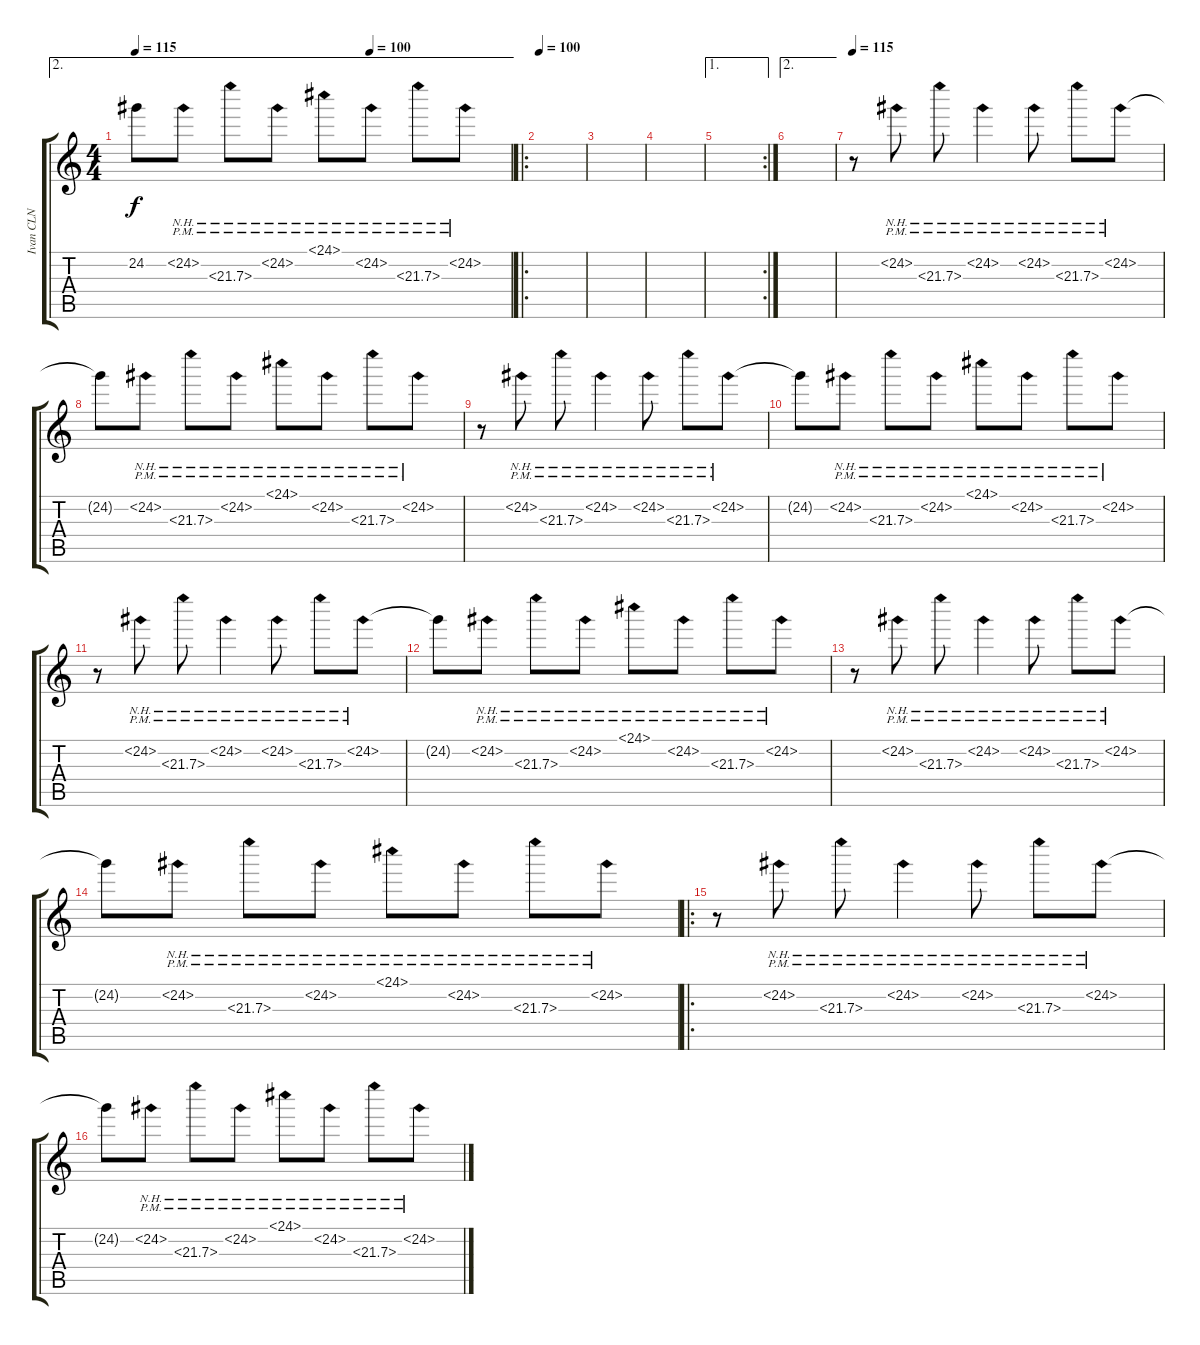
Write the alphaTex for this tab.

\track ("Ivan CLN" "Ivan CLN") {instrument electricguitarclean}
\staff {score tabs}
\tuning (Db4 Ab3 E3 B2 Gb2 B1) {hide}
\ae 2
\ts (4 4)
\tempo 115
\tempo (100 0.625)
\clef g2
\ks c
24.2{t}.8{dy f} 24.2{nh pm}.8 22.3{nh pm}.8 24.2{nh pm}.8 24.1{nh pm}.8 24.2{nh pm}.8 22.3{nh pm}.8 24.2{nh pm}.8 |
\ro
\tempo 100
|
|
|
\ae 1
\rc 2
|
\ae 2
|
\tempo 115
r.8 24.2{nh pm}.8 22.3{nh pm}.8 24.2{nh pm}.4 24.2{nh pm}.8 22.3{nh pm}.8 24.2{nh pm}.8 |
24.2{t}.8 24.2{nh pm}.8 22.3{nh pm}.8 24.2{nh pm}.8 24.1{nh pm}.8 24.2{nh pm}.8 22.3{nh pm}.8 24.2{nh pm}.8 |
r.8 24.2{nh pm}.8 22.3{nh pm}.8 24.2{nh pm}.4 24.2{nh pm}.8 22.3{nh pm}.8 24.2{nh pm}.8 |
24.2{t}.8 24.2{nh pm}.8 22.3{nh pm}.8 24.2{nh pm}.8 24.1{nh pm}.8 24.2{nh pm}.8 22.3{nh pm}.8 24.2{nh pm}.8 |
r.8 24.2{nh pm}.8 22.3{nh pm}.8 24.2{nh pm}.4 24.2{nh pm}.8 22.3{nh pm}.8 24.2{nh pm}.8 |
24.2{t}.8 24.2{nh pm}.8 22.3{nh pm}.8 24.2{nh pm}.8 24.1{nh pm}.8 24.2{nh pm}.8 22.3{nh pm}.8 24.2{nh pm}.8 |
r.8 24.2{nh pm}.8 22.3{nh pm}.8 24.2{nh pm}.4 24.2{nh pm}.8 22.3{nh pm}.8 24.2{nh pm}.8 |
24.2{t}.8 24.2{nh pm}.8 22.3{nh pm}.8 24.2{nh pm}.8 24.1{nh pm}.8 24.2{nh pm}.8 22.3{nh pm}.8 24.2{nh pm}.8 |
\ro
r.8 24.2{nh pm}.8 22.3{nh pm}.8 24.2{nh pm}.4 24.2{nh pm}.8 22.3{nh pm}.8 24.2{nh pm}.8 |
24.2{t}.8 24.2{nh pm}.8 22.3{nh pm}.8 24.2{nh pm}.8 24.1{nh pm}.8 24.2{nh pm}.8 22.3{nh pm}.8 24.2{nh pm}.8
